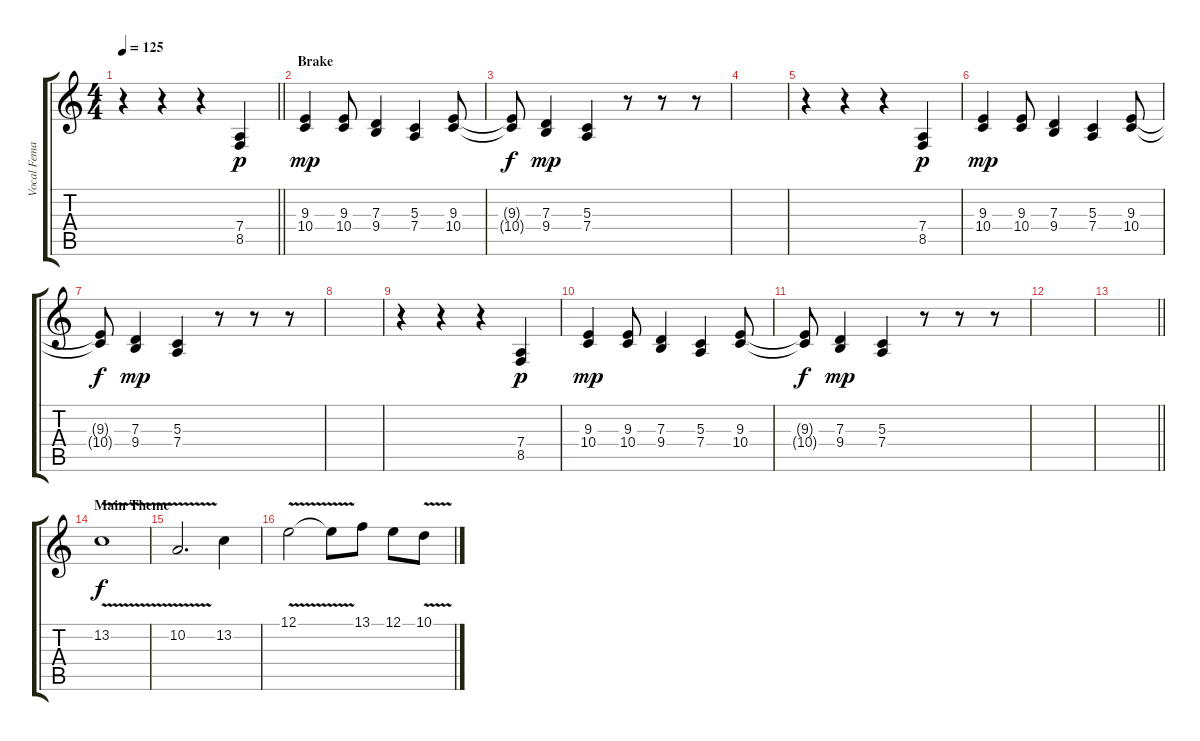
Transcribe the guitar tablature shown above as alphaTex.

\track ("Vocal Female" "Vocal Fema") {instrument lead1square}
\staff {score tabs}
\tuning (E4 B3 G3 D3 A2 E2) {hide}
\ts (4 4)
\tempo 125
\clef g2
\barLineRight lightlight
\ks c
r.4{dy f} r.4 r.4 (7.4 8.5).4{dy p} |
\section ("" "Brake")
(9.3 10.4).4{dy mp} (9.3 10.4).8 (7.3 9.4).4 (5.3 7.4).4 (9.3 10.4).8 |
(9.3{t} 10.4{t}).8{dy f} (7.3 9.4).4{dy mp} (5.3 7.4).4 r.8 r.8 r.8 |
|
r.4 r.4 r.4 (7.4 8.5).4{dy p} |
(9.3 10.4).4{dy mp} (9.3 10.4).8 (7.3 9.4).4 (5.3 7.4).4 (9.3 10.4).8 |
(9.3{t} 10.4{t}).8{dy f} (7.3 9.4).4{dy mp} (5.3 7.4).4 r.8 r.8 r.8 |
|
r.4 r.4 r.4 (7.4 8.5).4{dy p} |
(9.3 10.4).4{dy mp} (9.3 10.4).8 (7.3 9.4).4 (5.3 7.4).4 (9.3 10.4).8 |
(9.3{t} 10.4{t}).8{dy f} (7.3 9.4).4{dy mp} (5.3 7.4).4 r.8 r.8 r.8 |
|
\barLineRight lightlight
|
\section ("" "Main Theme")
13.2{v}.1{dy f} |
10.2{v}.2{d} 13.2.4 |
12.1{v}.2 12.1{t}.8 13.1.8 12.1.8 10.1{v}.8
